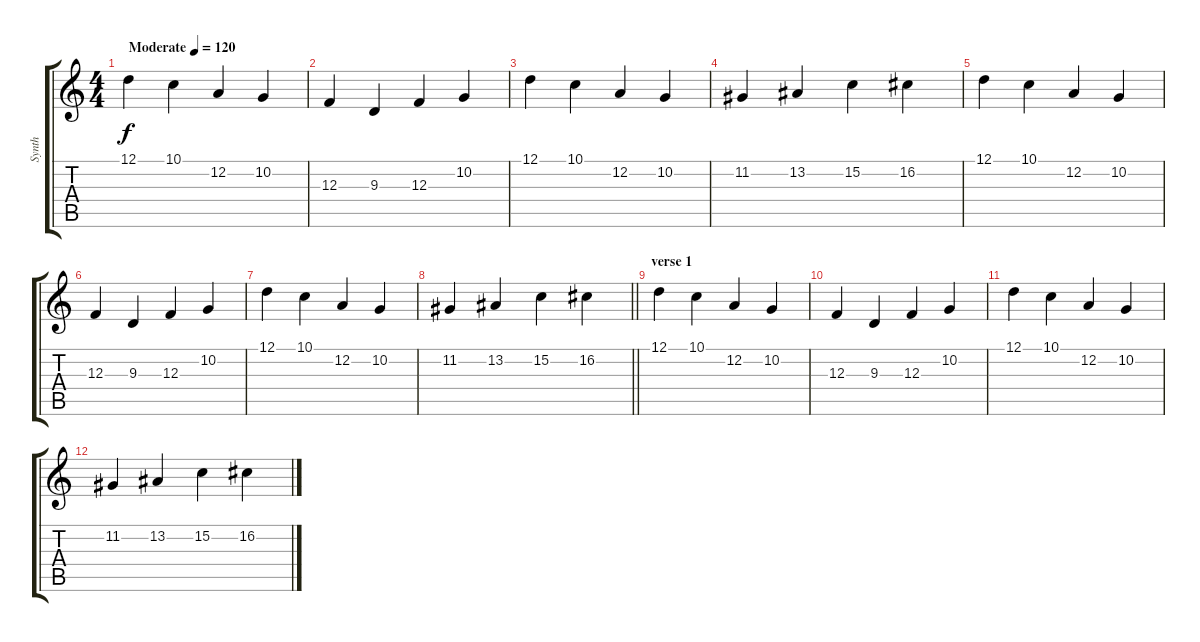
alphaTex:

\track ("Synth" "Synth") {instrument lead2sawtooth}
\staff {score tabs}
\tuning (D4 A3 F3 C3 G2 C2) {hide}
\ts (4 4)
\tempo (120 "Moderate")
\clef g2
\ks c
12.1.4{dy f instrument lead2sawtooth} 10.1.4 12.2.4 10.2.4 |
12.3.4 9.3.4 12.3.4 10.2.4 |
12.1.4 10.1.4 12.2.4 10.2.4 |
11.2.4 13.2.4 15.2.4 16.2.4 |
12.1.4 10.1.4 12.2.4 10.2.4 |
12.3.4 9.3.4 12.3.4 10.2.4 |
12.1.4 10.1.4 12.2.4 10.2.4 |
\barLineRight lightlight
11.2.4 13.2.4 15.2.4 16.2.4 |
\section ("" "verse 1")
12.1.4 10.1.4 12.2.4 10.2.4 |
12.3.4 9.3.4 12.3.4 10.2.4 |
12.1.4 10.1.4 12.2.4 10.2.4 |
11.2.4 13.2.4 15.2.4 16.2.4
